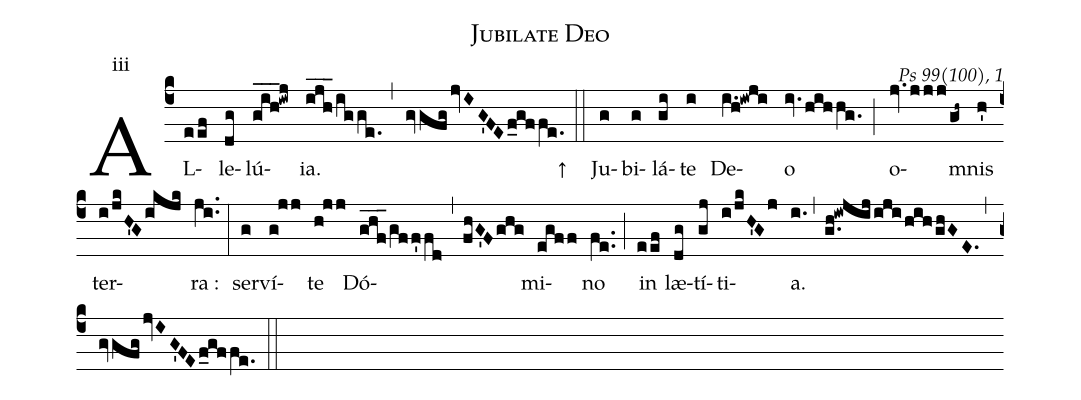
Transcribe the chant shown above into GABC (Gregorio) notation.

name:Jubilate Deo;
commentary: Ps 99(100), 1;
mode:iii;
%%
(c4) AL(eef)le(dg)lú(gih___!iwj)ia.(ijh___/igge.) (,) (gvgfgjvIG'FEf_gffe.) ↑(::) Ju(g)bi(g)lá(gi)te(i) De(i.h!iwji)o(iv./hihhg.) (;) o(jv.jjj/gh~)mnis(h') ter(i/jkH'Gikjk)ra~:(ji..) (:) ser(g)ví(g!jj)te(h!jj) Dó(ghf___/gff'fd/,/fhG'Fghg)mi(egff)no(fe..) (;) in(eef) læ(dg)tí(gj)ti(i/jkH'Gj)a.(i.) (,) (g.h!iwjij/iji/hih/ghGE.) (,) (gvgfgjvIG'FEf_gffe.) (::)
